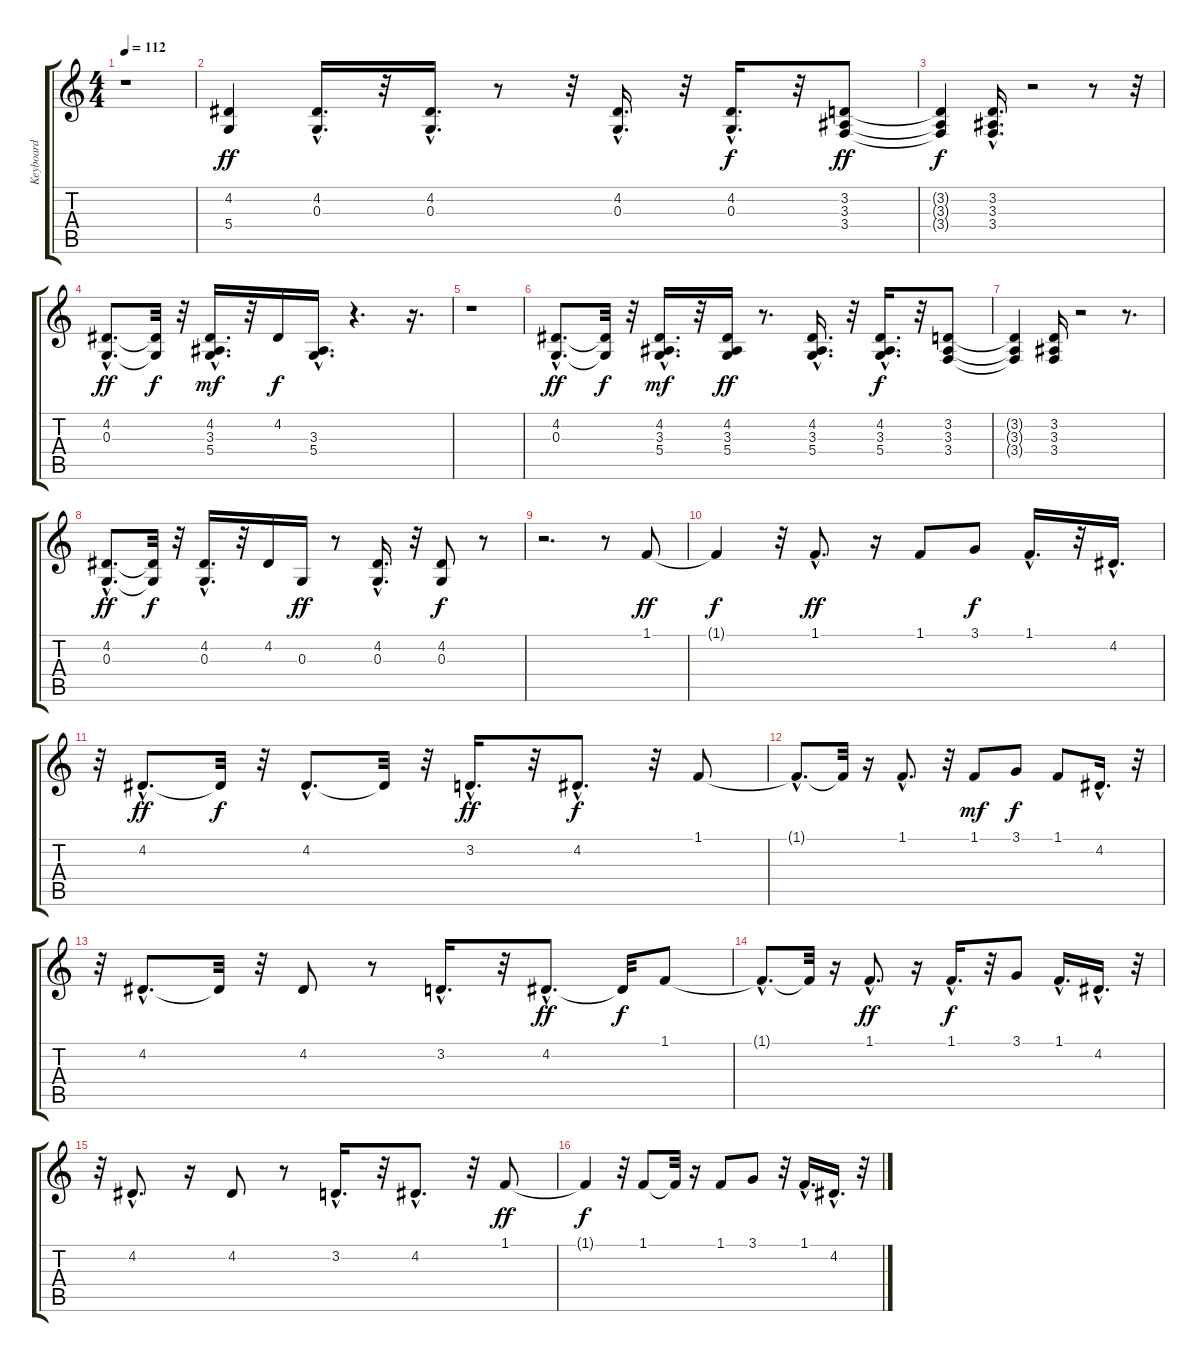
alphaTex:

\track ("Keyboard" "Keyboard") {instrument pad3polysynth}
\staff {score tabs}
\tuning (E4 B3 G3 D3 A2 E2) {hide}
\ts (4 4)
\tempo 112
\clef g2
\ks c
r.1{dy ff} |
(4.2 5.4).4 (4.2 0.3{hac}).16{d} r.32 (4.2 0.3{hac}).16{d} r.8 r.32 (4.2{hac} 0.3{hac}).16{d} r.32 (4.2{hac} 0.3{hac}).16{d dy f} r.32 (3.2 3.3 3.4).8{dy ff} |
(3.2{t} 3.3{t} 3.4{t}).4{dy f} (3.2{hac} 3.3{hac} 3.4{hac}).16{d} r.2 r.8 r.32 |
(4.2{hac} 0.3{hac}).8{d dy ff} (4.2{t} 0.3{t}).32{dy f} r.32 (4.2 3.3{hac} 5.4{hac}).16{d dy mf} r.32 4.2.16{dy f} (3.3{hac} 5.4{hac}).16{d} r.4{d} r.16{d} |
r.1 |
(4.2{hac} 0.3{hac}).8{d dy ff} (4.2{t} 0.3{t}).32{dy f} r.32 (4.2 3.3 5.4{hac}).16{d dy mf} r.32 (4.2 3.3 5.4).16{dy ff} r.8{d} (4.2{hac} 3.3{hac} 5.4{hac}).16{d} r.32 (4.2{hac} 3.3{hac} 5.4{hac}).16{d dy f} r.32 (3.2 3.3 3.4).8 |
(3.2{t} 3.3{t} 3.4{t}).4 (3.2 3.3 3.4).16 r.2 r.8{d} |
(4.2{hac} 0.3{hac}).8{d dy ff} (4.2{t} 0.3{t}).32{dy f} r.32 (4.2{hac} 0.3{hac}).16{d} r.32 4.2.16 0.3.16{dy ff} r.8 (4.2{hac} 0.3{hac}).16{d} r.32 (4.2 0.3).8{dy f} r.8 |
r.2{d} r.8 1.1.8{dy ff} |
1.1{t}.4{dy f} r.32 1.1{hac}.8{d dy ff} r.16 1.1.8 3.1.8{dy f} 1.1{hac}.16{d} r.32 4.2{hac}.16{d} |
r.32 4.2{hac}.8{d dy ff} 4.2{t}.32{dy f} r.32 4.2{hac}.8{d} 4.2{t}.32 r.32 3.2{hac}.16{d dy ff} r.32 4.2{hac}.8{d dy f} r.32 1.1.8 |
1.1{hac t}.8{d} 1.1{t}.32 r.16 1.1{hac}.8{d} r.32 1.1.8{dy mf} 3.1.8{dy f} 1.1.8 4.2{hac}.16{d} r.32 |
r.32 4.2{hac}.8{d} 4.2{t}.32 r.32 4.2.8 r.8 3.2{hac}.16{d} r.32 4.2{hac}.8{d dy ff} 4.2{t}.32{dy f} 1.1.8 |
1.1{hac t}.8{d} 1.1{t}.32 r.16 1.1{hac}.8{d dy ff} r.16 1.1{hac}.16{d dy f} r.32 3.1.8 1.1{hac}.16{d} 4.2{hac}.16{d} r.32 |
r.32 4.2{hac}.8{d} r.16 4.2.8 r.8 3.2{hac}.16{d} r.32 4.2{hac}.8{d} r.32 1.1.8{dy ff} |
1.1{t}.4{dy f} r.32 1.1.8 1.1{t}.32 r.16 1.1.8 3.1.8 r.32 1.1{hac}.16{d} 4.2{hac}.16{d} r.32
